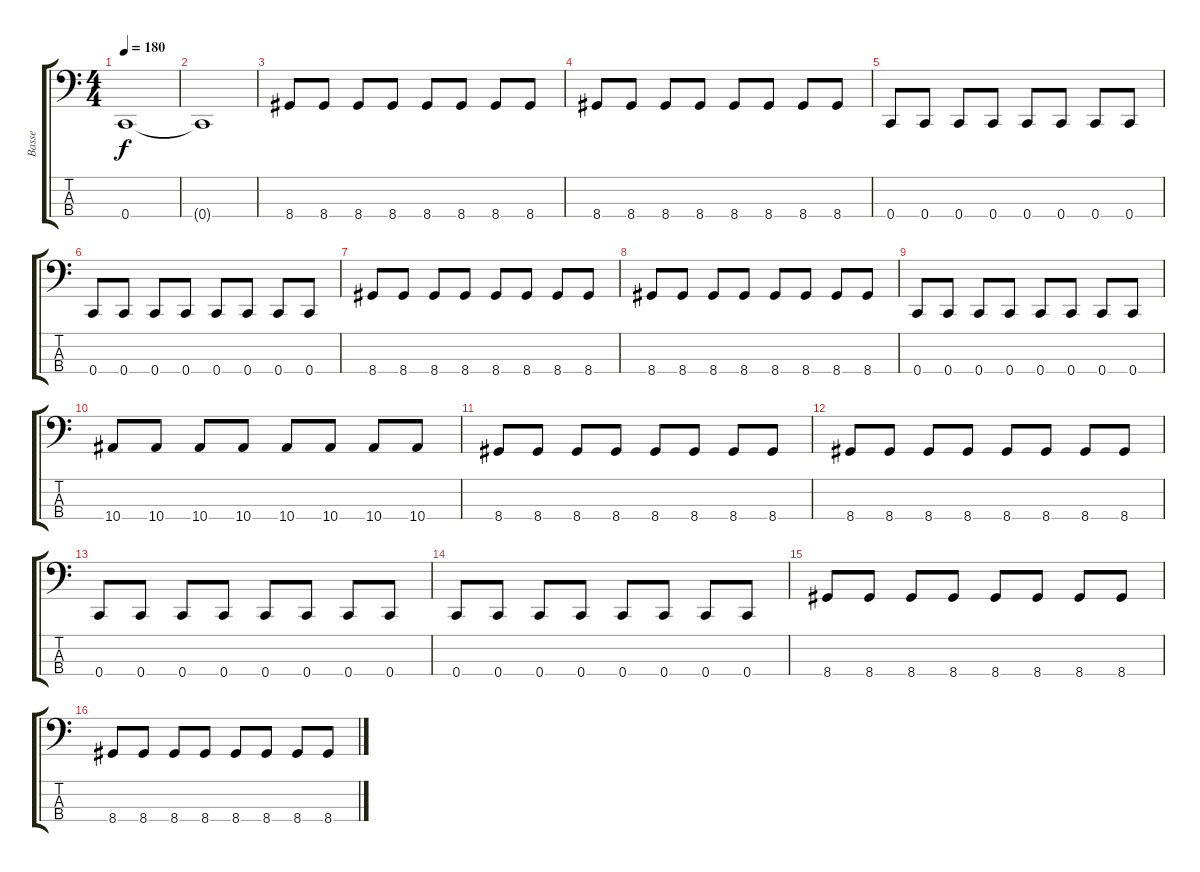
\track ("Basse" "Basse") {instrument electricbasspick}
\staff {score tabs}
\tuning (F2 C2 G1 C1) {hide}
\ts (4 4)
\tempo 180
\clef f4
\ks c
0.4.1{dy f} |
0.4{t}.1 |
8.4.8 8.4.8 8.4.8 8.4.8 8.4.8 8.4.8 8.4.8 8.4.8 |
8.4.8 8.4.8 8.4.8 8.4.8 8.4.8 8.4.8 8.4.8 8.4.8 |
0.4.8 0.4.8 0.4.8 0.4.8 0.4.8 0.4.8 0.4.8 0.4.8 |
0.4.8 0.4.8 0.4.8 0.4.8 0.4.8 0.4.8 0.4.8 0.4.8 |
8.4.8 8.4.8 8.4.8 8.4.8 8.4.8 8.4.8 8.4.8 8.4.8 |
8.4.8 8.4.8 8.4.8 8.4.8 8.4.8 8.4.8 8.4.8 8.4.8 |
0.4.8 0.4.8 0.4.8 0.4.8 0.4.8 0.4.8 0.4.8 0.4.8 |
10.4.8 10.4.8 10.4.8 10.4.8 10.4.8 10.4.8 10.4.8 10.4.8 |
8.4.8 8.4.8 8.4.8 8.4.8 8.4.8 8.4.8 8.4.8 8.4.8 |
8.4.8 8.4.8 8.4.8 8.4.8 8.4.8 8.4.8 8.4.8 8.4.8 |
0.4.8 0.4.8 0.4.8 0.4.8 0.4.8 0.4.8 0.4.8 0.4.8 |
0.4.8 0.4.8 0.4.8 0.4.8 0.4.8 0.4.8 0.4.8 0.4.8 |
8.4.8 8.4.8 8.4.8 8.4.8 8.4.8 8.4.8 8.4.8 8.4.8 |
8.4.8 8.4.8 8.4.8 8.4.8 8.4.8 8.4.8 8.4.8 8.4.8
